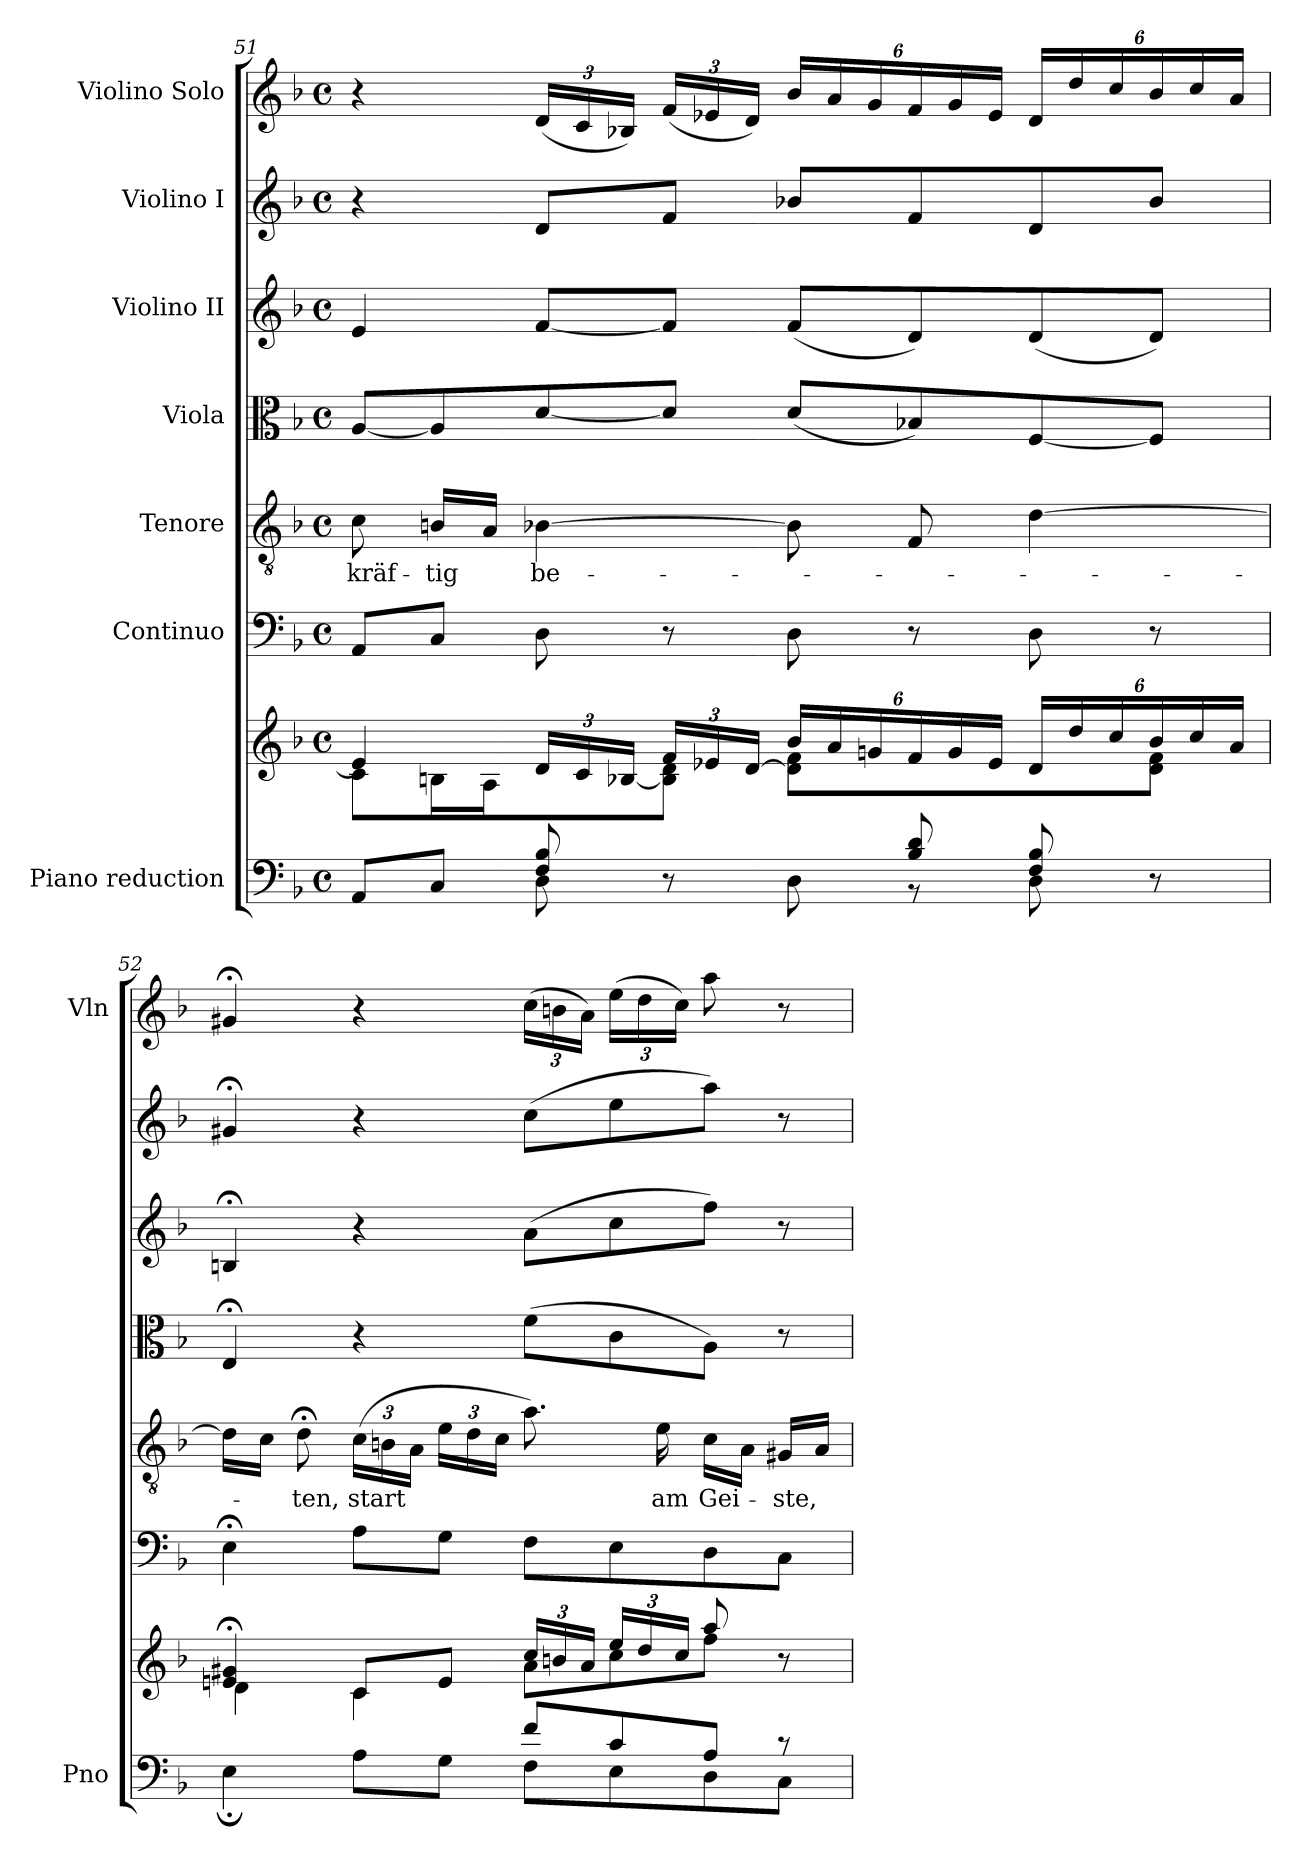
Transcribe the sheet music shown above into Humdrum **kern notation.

**kern	**kern	**kern	**kern	**text	**kern	**kern	**kern	**kern
*part7	*part7	*part6	*part5	*part5	*part4	*part3	*part2	*part1
*staff8	*staff7	*staff6	*staff5	*staff5	*staff4	*staff3	*staff2	*staff1
*I"Piano reduction	*	*I"Continuo	*I"Tenore	*	*I"Viola	*I"Violino II	*I"Violino I	*I"Violino Solo
*I'Pno	*	*	*	*	*	*	*	*I'Vln
*clefF4	*clefG2	*clefF4	*clefGv2	*	*clefC3	*clefG2	*clefG2	*clefG2
*k[b-]	*k[b-]	*k[b-]	*k[b-]	*	*k[b-]	*k[b-]	*k[b-]	*k[b-]
*M4/4	*M4/4	*M4/4	*M4/4	*	*M4/4	*M4/4	*M4/4	*M4/4
*met(c)	*met(c)	*met(c)	*met(c)	*	*met(c)	*met(c)	*met(c)	*met(c)
=51	=51	=51	=51	=51	=51	=51	=51	=51
*^	*^	*	*	*	*	*	*	*
!	!	!	!	!	!	!LO:LY:b	!	!	!	!
4ryy	8AA/L	4e/]	8c\L	8AA/L	8c\	kräf-	[8A/L	4e/	4r	4r
!	!	!	!	!	!	!LO:LY:b	!	!	!	!
.	8C/J	.	16Bn\L	8C/J	16Bn/LL	-tig	8A/]	.	.	.
.	.	.	16A\JJ	.	16A/JJ	.	.	.	.	.
*	*	*Xbrackettup	*	*	*	*	*	*	*	*
!	!	!	!	!	!	!LO:LY:b	!	!	!	!
*	*	*	*	*	*	*	*	*	*	*Xbrackettup
8F/ 8B-/L	8D\	24d/LL	8ryy	8D\	[4B-X\	be-	[8d/	[8f/L	8d/L	(24d/LL
.	.	24c/	.	.	.	.	.	.	.	24c/
.	.	[<24B-X/JJ	.	.	.	.	.	.	.	24B-X/JJ)
4ryy	8r	24f/LL	8B-\] 8d\J	8r	.	.	8d/J]	8f/J]	8f/J	(24f/LL
.	.	24e-X/	.	.	.	.	.	.	.	24e-X/
.	.	[<24d/JJ	.	.	.	.	.	.	.	24d/JJ)
*	*	*brackettup	*	*	*	*	*	*	*	*brackettup
.	8D\	24b-/LL	8d\] 8f\L	8D\	8B-\]	.	(8d/L	(8f/L	8b-X/L	24b-/LL
.	.	24a/	.	.	.	.	.	.	.	24a/
.	.	24gn/	.	.	.	.	.	.	.	24g/
8B-/ 8d/	8r	24f/	4ryy	8r	8F/	.	8B-X/)	8d/)	8f/	24f/
.	.	24g/	.	.	.	.	.	.	.	24g/
.	.	24e-/JJ	.	.	.	.	.	.	.	24e-/JJ
8F/ 8B-/	8D\	24d/LL	.	8D\	[4d\	.	[8F/	(8d/	8d/	24d/LL
.	.	24dd/	.	.	.	.	.	.	.	24dd/
.	.	24cc/	.	.	.	.	.	.	.	24cc/
8ryy	8r	24b-/	8d\ 8f\J	8r	.	.	8F/J]	8d/J)	8b-/J	24b-/
.	.	24cc/	.	.	.	.	.	.	.	24cc/
.	.	24a/JJ	.	.	.	.	.	.	.	24a/JJ
=52	=52	=52	=52	=52	=52	=52	=52	=52	=52	=52
2ryy	4E;\	4en/;< 4g#X/;<	4d\	4E;<\	16d\LL]	.	4E;</	4Bn;</	4g#X;</	4g#X;</
.	.	.	.	.	16c\JJ	.	.	.	.	.
!	!	!	!	!	!	!LO:LY:b	!	!	!	!
.	.	.	.	.	8d;<\	-ten,	.	.	.	.
*	*	*	*	*	*Xbrackettup	*	*	*	*	*
!	!	!	!	!	!	!LO:LY:b	!	!	!	!
.	8A\L	8c/L	4c\	8A\L	(24c\LL	start	4r	4r	4r	4r
.	.	.	.	.	24Bn\	.	.	.	.	.
.	.	.	.	.	24A\JJ	.	.	.	.	.
.	8G\J	8e/J	.	8G\J	24e\LL	.	.	.	.	.
.	.	.	.	.	24d\	.	.	.	.	.
.	.	.	.	.	24c\JJ	.	.	.	.	.
*	*	*Xbrackettup	*	*	*	*	*	*	*	*Xbrackettup
8f/L	8F\L	24cc/LL	8a\L	8F\L	8.a\)	.	(8f\L	(8a\L	(8cc\L	(24cc\LL
.	.	24bn/	.	.	.	.	.	.	.	24bn\
.	.	24a/JJ	.	.	.	.	.	.	.	24a\JJ)
8c/	8E\	24ee/LL	8cc\	8E\	.	.	8c\	8cc\	8ee\	(24ee\LL
.	.	24dd/	.	.	.	.	.	.	.	24dd\
!	!	!	!	!	!	!LO:LY:b	!	!	!	!
.	.	.	.	.	16e\	am	.	.	.	.
.	.	24cc/JJ	.	.	.	.	.	.	.	24cc\JJ)
!	!	!	!	!	!	!LO:LY:b	!	!	!	!
8A/J	8D\	8aa/	8ff\J	8D\	16c\LL	Gei-	8A\J)	8ff\J)	8aa\J)	8aa\
.	.	.	.	.	16A\JJ	.	.	.	.	.
!	!	!	!	!	!	!LO:LY:b	!	!	!	!
8r	8C\J	8r	8ryy	8C\J	16G#X/LL	-ste,	8r	8r	8r	8r
.	.	.	.	.	16A/JJ	.	.	.	.	.
*v	*v	*	*	*	*	*	*	*	*	*
*	*v	*v	*	*	*	*	*	*	*
=	=	=	=	=	=	=	=	=
*-	*-	*-	*-	*-	*-	*-	*-	*-
